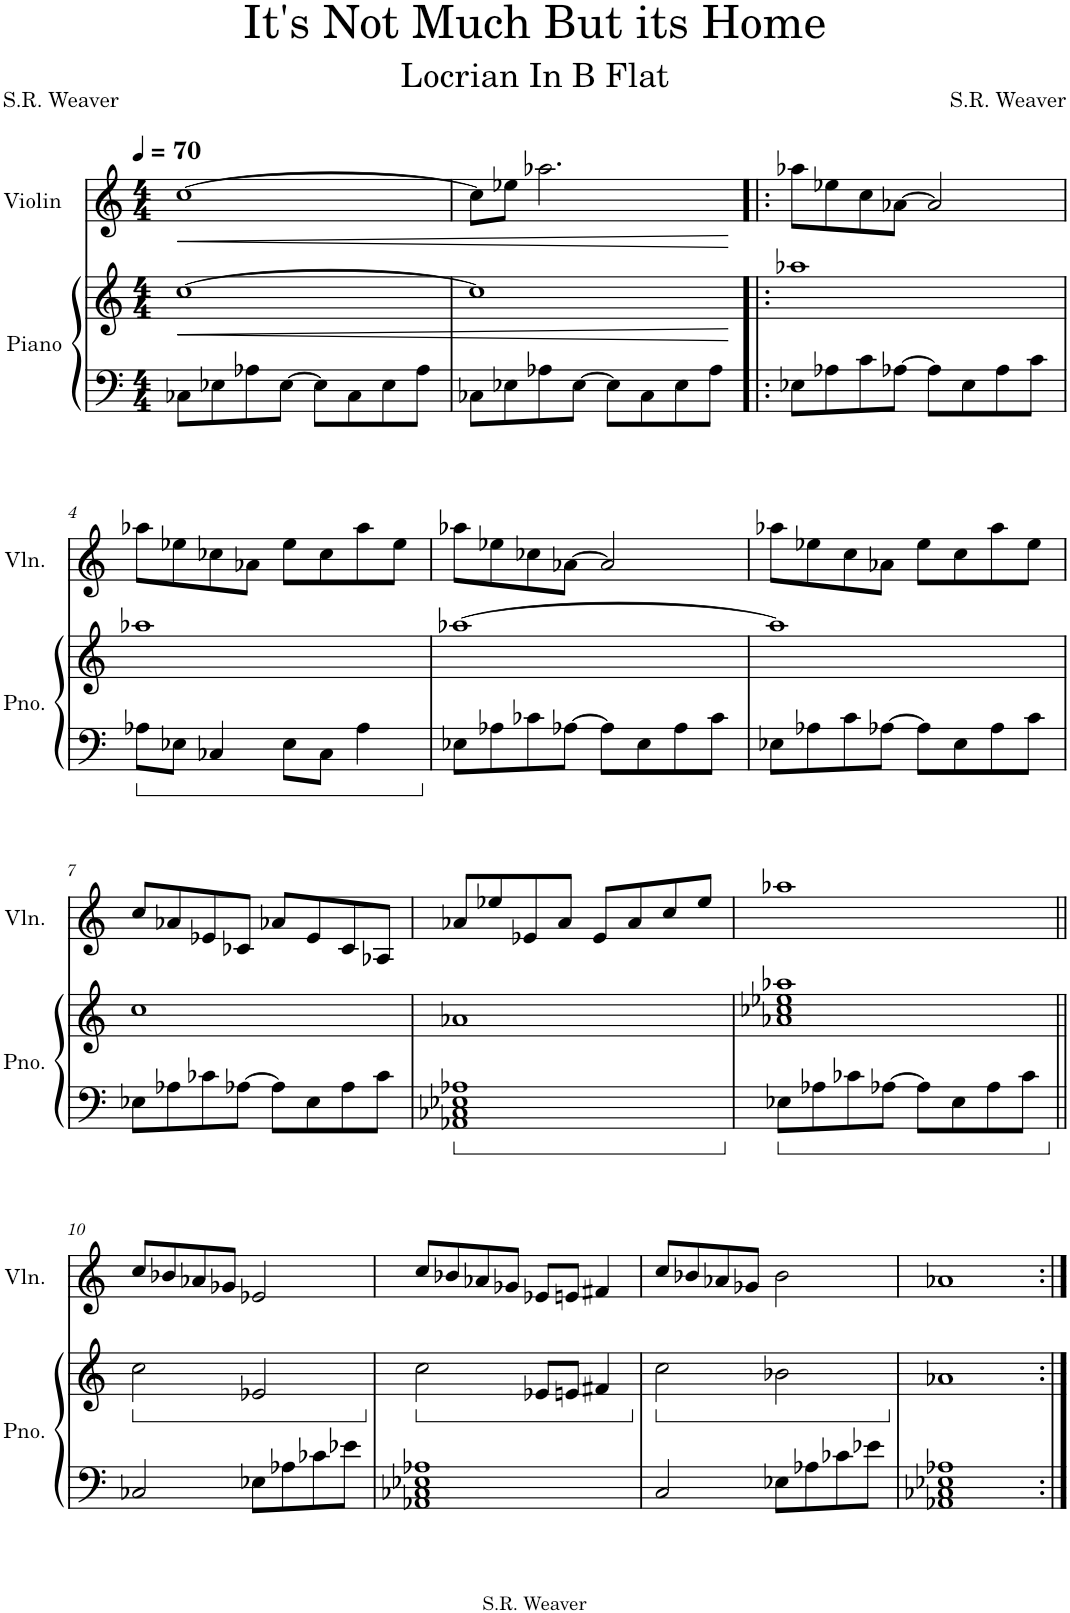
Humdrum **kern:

**kern	**kern	**dynam	**kern	**dynam
*part2	*part2	*part2	*part1	*part1
*staff3	*staff2	*staff2/3	*staff1	*staff1
*I"Piano	*	*	*I"Violin	*
*I'Pno.	*	*	*I'Vln.	*
*clefF4	*clefG2	*	*clefG2	*
*k[]	*k[]	*	*k[]	*
*M4/4	*M4/4	*	*M4/4	*
*MM70	*MM70	*	*MM70	*
=1	=1	=1	=1	=1
!	!	!LO:HP:b	!	!LO:HP:b
8C-X\L	[1cc	<	[1cc	<
8E-X\	.	.	.	.
8A-X\	.	.	.	.
[8E-\J	.	.	.	.
8E-\L]	.	.	.	.
8C-\	.	.	.	.
8E-\	.	.	.	.
8A-\J	.	.	.	.
=2	=2	=2	=2	=2
8C-X\L	1cc]	.	8cc\L]	.
8E-X\	.	.	8ee-X\J	.
8A-X\	.	.	2.aa-X\	.
[8E-\J	.	.	.	.
8E-\L]	.	.	.	.
8C-\	.	.	.	.
8E-\	.	.	.	.
8A-\J	.	.	.	.
.	.	[	.	[
=3!|:	=3!|:	=3!|:	=3!|:	=3!|:
8E-X\L	1aa-X	.	8aa-X\L	.
8A-X\	.	.	8ee-X\	.
8c\	.	.	8cc\	.
[8A-X\J	.	.	[8a-X\J	.
8A-\L]	.	.	2a-/]	.
8E-\	.	.	.	.
8A-\	.	.	.	.
8c\J	.	.	.	.
!!LO:LB:g=z
=4	=4	=4	=4	=4
8A-X\L	1aa-X	.	8aa-X\L	.
8E-X\J	.	.	8ee-X\	.
4C-X/	.	.	8cc-X\	.
.	.	.	8a-X\J	.
8E-\L	.	.	8ee-\L	.
8C-\J	.	.	8cc-\	.
4A-\	.	.	8aa-\	.
.	.	.	8ee-\J	.
=5	=5	=5	=5	=5
8E-X\L	[1aa-X	.	8aa-X\L	.
8A-X\	.	.	8ee-X\	.
8c-X\	.	.	8cc-X\	.
[8A-X\J	.	.	[8a-X\J	.
8A-\L]	.	.	2a-/]	.
8E-\	.	.	.	.
8A-\	.	.	.	.
8c-\J	.	.	.	.
=6	=6	=6	=6	=6
8E-X\L	1aa-]	.	8aa-X\L	.
8A-X\	.	.	8ee-X\	.
8c\	.	.	8cc\	.
[8A-X\J	.	.	8a-X\J	.
8A-\L]	.	.	8ee-\L	.
8E-\	.	.	8cc\	.
8A-\	.	.	8aa-\	.
8c\J	.	.	8ee-\J	.
!!LO:LB:g=z
=7	=7	=7	=7	=7
8E-X\L	1cc	.	8cc/L	.
8A-X\	.	.	8a-X/	.
8c-X\	.	.	8e-X/	.
[8A-X\J	.	.	8c-X/J	.
8A-\L]	.	.	8a-X/L	.
8E-\	.	.	8e-/	.
8A-\	.	.	8c-/	.
8c-\J	.	.	8A-X/J	.
=8	=8	=8	=8	=8
1AA-X 1C-X 1E-X 1A-X	1a-X	.	8a-X/L	.
.	.	.	8ee-X/	.
.	.	.	8e-X/	.
.	.	.	8a-/J	.
.	.	.	8e-/L	.
.	.	.	8a-/	.
.	.	.	8cc/	.
.	.	.	8ee-/J	.
=9	=9	=9	=9	=9
8E-X\L	1a-X 1cc-X 1ee-X 1aa-X	.	1aa-X	.
8A-X\	.	.	.	.
8c-X\	.	.	.	.
[8A-X\J	.	.	.	.
8A-\L]	.	.	.	.
8E-\	.	.	.	.
8A-\	.	.	.	.
8c-\J	.	.	.	.
!!LO:LB:g=z
=10||	=10||	=10||	=10||	=10||
*	*ped	*	*	*
2C-X/	2cc\	.	8cc/L	.
.	.	.	8b-X/	.
.	.	.	8a-X/	.
.	.	.	8g-X/J	.
8E-X\L	2e-X/	.	2e-X/	.
8A-X\	.	.	.	.
8c-X\	.	.	.	.
8e-X\J	.	.	.	.
=11	=11	=11	=11	=11
*	*Xped	*	*	*
*	*ped	*	*	*
1AA-X 1C-X 1E-X 1A-X	2cc\	.	8cc/L	.
.	.	.	8b-X/	.
.	.	.	8a-X/	.
.	.	.	8g-X/J	.
.	8e-X/L	.	8e-X/L	.
.	8en/J	.	8en/J	.
.	4f#X/	.	4f#X/	.
=12	=12	=12	=12	=12
*	*Xped	*	*	*
*	*ped	*	*	*
2C/	2cc\	.	8cc/L	.
.	.	.	8b-X/	.
.	.	.	8a-X/	.
.	.	.	8g-X/J	.
8E-X\L	2b-X\	.	2b-\	.
8A-X\	.	.	.	.
8c-X\	.	.	.	.
8e-X\J	.	.	.	.
=13	=13	=13	=13	=13
*	*Xped	*	*	*
1AA-X 1C-X 1E-X 1A-X	1a-X	.	1a-X	.
=:|!	=:|!	=:|!	=:|!	=:|!
*-	*-	*-	*-	*-
